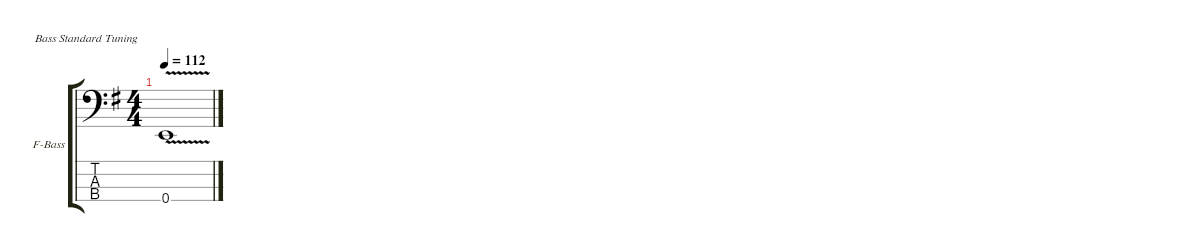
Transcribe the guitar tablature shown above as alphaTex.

\hideDynamics
\bracketExtendMode groupsimilarinstruments
\firstSystemTrackNameOrientation horizontal
\otherSystemsTrackNameOrientation horizontal
\track ("Bass (Fretless)" "F-Bass") {multiBarRest instrument fretlessbass}
\staff {score tabs}
\tuning (G2 D2 A1 E1)
\ts (4 4)
\tempo 112
\clef f4
\ks g
0.4{v t}.1{dy f}
